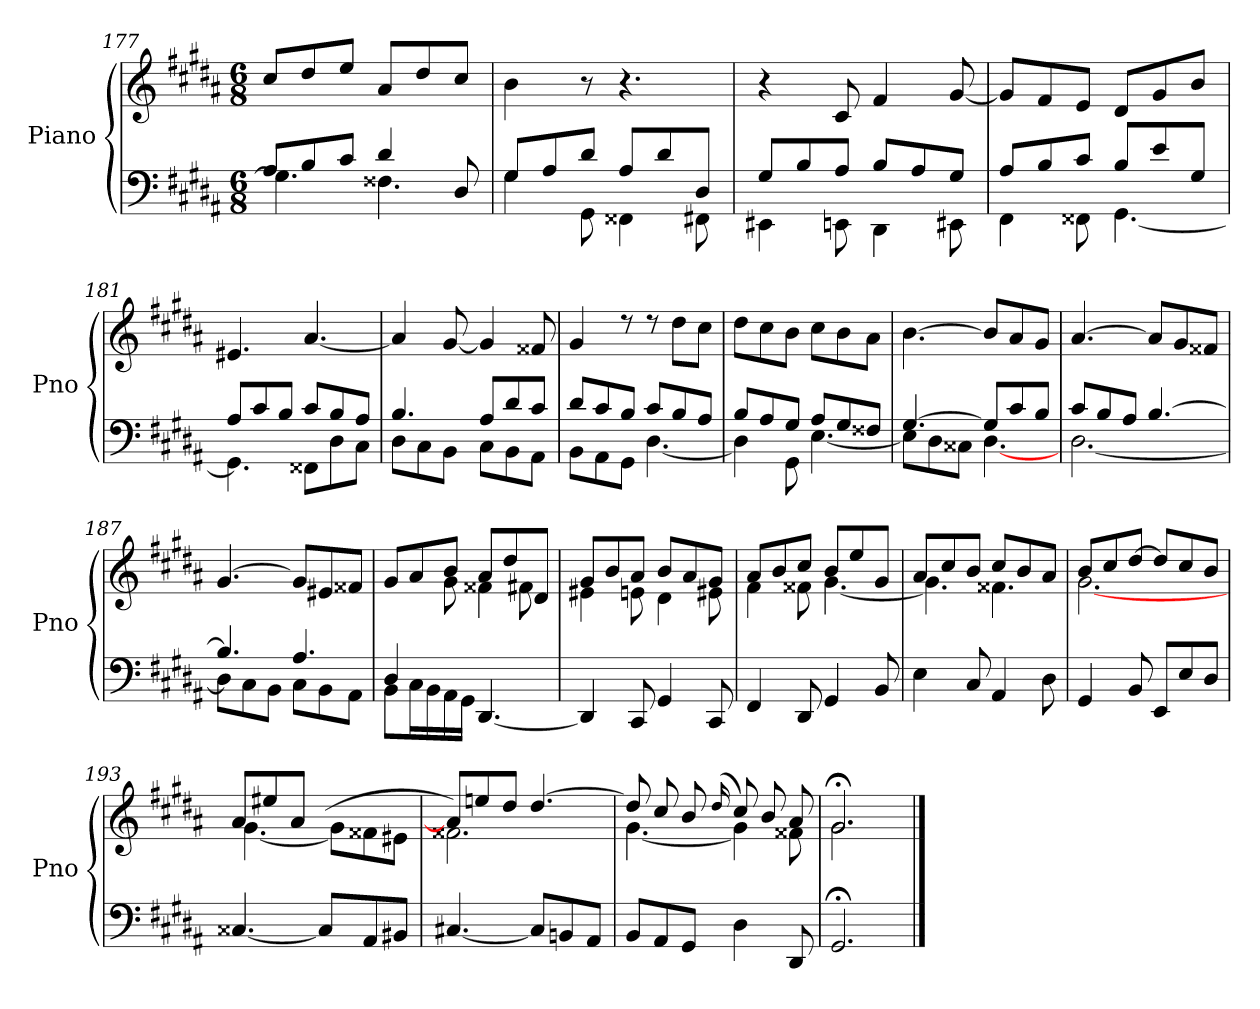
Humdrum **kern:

**kern	**kern
*part1	*part1
*staff2	*staff1
*I"Piano	*
*I'Pno	*
*clefF4	*clefG2
*k[f#c#g#d#a#]	*k[f#c#g#d#a#]
*B:	*B:
*M6/8	*M6/8
=177	=177
*^	*^
!	!	!	!LO:N:vis=1
8A#/L	4.G#\]	8cc#L	2.ryy
8B/	.	8dd#	.
8c#/J	.	8eeJ	.
4d#/	4.F##X\	8a#L	.
.	.	8dd#	.
8D#/	.	8cc#J	.
*	*	*v	*v
!!LO:LB:g=z
=178	=178	=178
8G#/L	4G#\	4b
8A#/	.	.
8d#/J	8GG#\	8r
8A#L	4FF##X\	4.r
8d#	.	.
8D#J	8FF#X\	.
=179	=179	=179
8G#/L	4EE#X\	4r
8B/	.	.
8A#/J	8EEn\	8c#
8B/L	4DD#\	4f#
8A#/	.	.
8G#/J	8EE#X\	[8g#
=180	=180	=180
8A#L	4FF#\	8g#L]
8B	.	8f#
8c#J	8FF##X\	8eJ
8B/L	[4.GG#\	8d#L
8e/	.	8g#
8G#/J	.	8bJ
=181	=181	=181
8A#L	4.GG#\]	4.e#X
8c#	.	.
8BJ	.	.
8c#L	8FF##XL	[4.a#
8B	8D#	.
8A#J	8C#J	.
=182	=182	=182
4.B/	8D#L	4a#]
.	8C#	.
.	8BBJ	[8g#
8A#L	8C#\L	4g#]
8d#	8BB\	.
8c#J	8AA#\J	8f##X
!!LO:LB:g=z
=183	=183	=183
*	*	*^
!	!	!	!LO:N:vis=1
8d#/L	8BB\L	4g#/	2.ryy
8c#/	8AA#\	.	.
8B/J	8GG#\J	8r	.
8c#L	[4.D#\	8r	.
8B	.	8dd#\L	.
8A#J	.	8cc#\J	.
=184	=184	=184	=184
!	!	!	!LO:N:vis=1
8B/L	4D#\]	8dd#\L	2.ryy
8A#/	.	8cc#\	.
8G#/J	8GG#\	8b\J	.
8A#L	[4.E\	8cc#\L	.
8G#	.	8b\	.
8F##XJ	.	8a#\J	.
=185	=185	=185	=185
!	!	!	!LO:N:vis=1
[4.G#/	8E\L]	[4.b\	2.ryy
.	8D#\	.	.
.	8C##X\J	.	.
8G#/L]	[4.D#\	8b/L]	.
8c#/	.	8a#/	.
8B/J	.	8g#/J	.
=186	=186	=186	=186
!	!	!	!LO:N:vis=1
8c#/L	[2.D#\	[4.a#/	2.ryy
8B/	.	.	.
8A#/J	.	.	.
[4.B/	.	8a#/L]	.
.	.	8g#/	.
.	.	8f##X/J	.
=187	=187	=187	=187
!	!	!	!LO:N:vis=1
4.B/]	8D#L]	[4.g#/	2.ryy
.	8C#	.	.
.	8BBJ	.	.
4.A#/	8C#\L	8g#L]	.
.	8BB\	8e#X	.
.	8AA#\J	8f##XJ	.
!!LO:LB:g=z	!!
=188	=188	=188	=188
4D#/	8BBL	8g#/L	8ryy
.	16C#L	8a#/	8ryy
.	16BB	.	.
8ryy	16AA#	8b/J	8g#\
.	16GG#JJ	.	.
8ryy	[4.DD#/	8a#/L	4f##X\
8ryy	.	8dd#/	.
8ryy	.	8d#/J	8f#X\
=189	=189	=189	=189
!LO:N:vis=1	!	!	!
2.ryy	4DD#/]	8g#L	4e#X\
.	.	8b	.
.	8CC#/	8a#J	8en\
.	4GG#/	8bL	4d#\
.	.	8a#	.
.	8CC#/	8g#J	8e#X\
=190	=190	=190	=190
!LO:N:vis=1	!	!	!
2.ryy	4FF#/	8a#L	4f#\
.	.	8b	.
.	8DD#/	8cc#J	8f##X\
.	4GG#/	8b/L	[4.g#\
.	.	8ee/	.
.	8BB/	8g#/J	.
=191	=191	=191	=191
!LO:N:vis=1	!	!	!
2.ryy	4E\	8a#/L	4.g#\]
.	.	8cc#/	.
.	8C#/	8b/J	.
.	4AA#/	8cc#/L	4.f##X\
.	.	8b/	.
.	8D#\	8a#/J	.
*v	*v	*	*
!!LO:LB:g=z	!!
=192	=192	=192
4GG#	8bL	[2.g#\
.	8cc#	.
8BB	[8dd#J	.
8EEL	8dd#L]	.
8E	8cc#	.
8D#J	8bJ	.
=193	=193	=193
[4.C##X	8a#L	[4.g#\
.	8ee#X	.
.	8a#J	.
8C##L]	(>[4.a#/yy	8g#L]
8AA#	.	8f##X
8BB#XJ	.	8e#XJ
=194	=194	=194
[4.C#X	8a#/L])	2.f##X\
.	8een/	.
.	8dd#/J	.
8C#L]	[4.dd#/	.
8BBn	.	.
8AA#J	.	.
=195	=195	=195
8BBL	8dd#L]	[4.g#\
8AA#	8cc#	.
8GG#J	8b	.
.	(>16qqdd#/J	.
4D#	8cc#/L)	4g#\]
.	8b/	.
8DD#	8a#/J	8f##X\
=196	=196	=196
2.GG#;	2.g#;</	2.g#\
*	*v	*v
==	==
*-	*-
